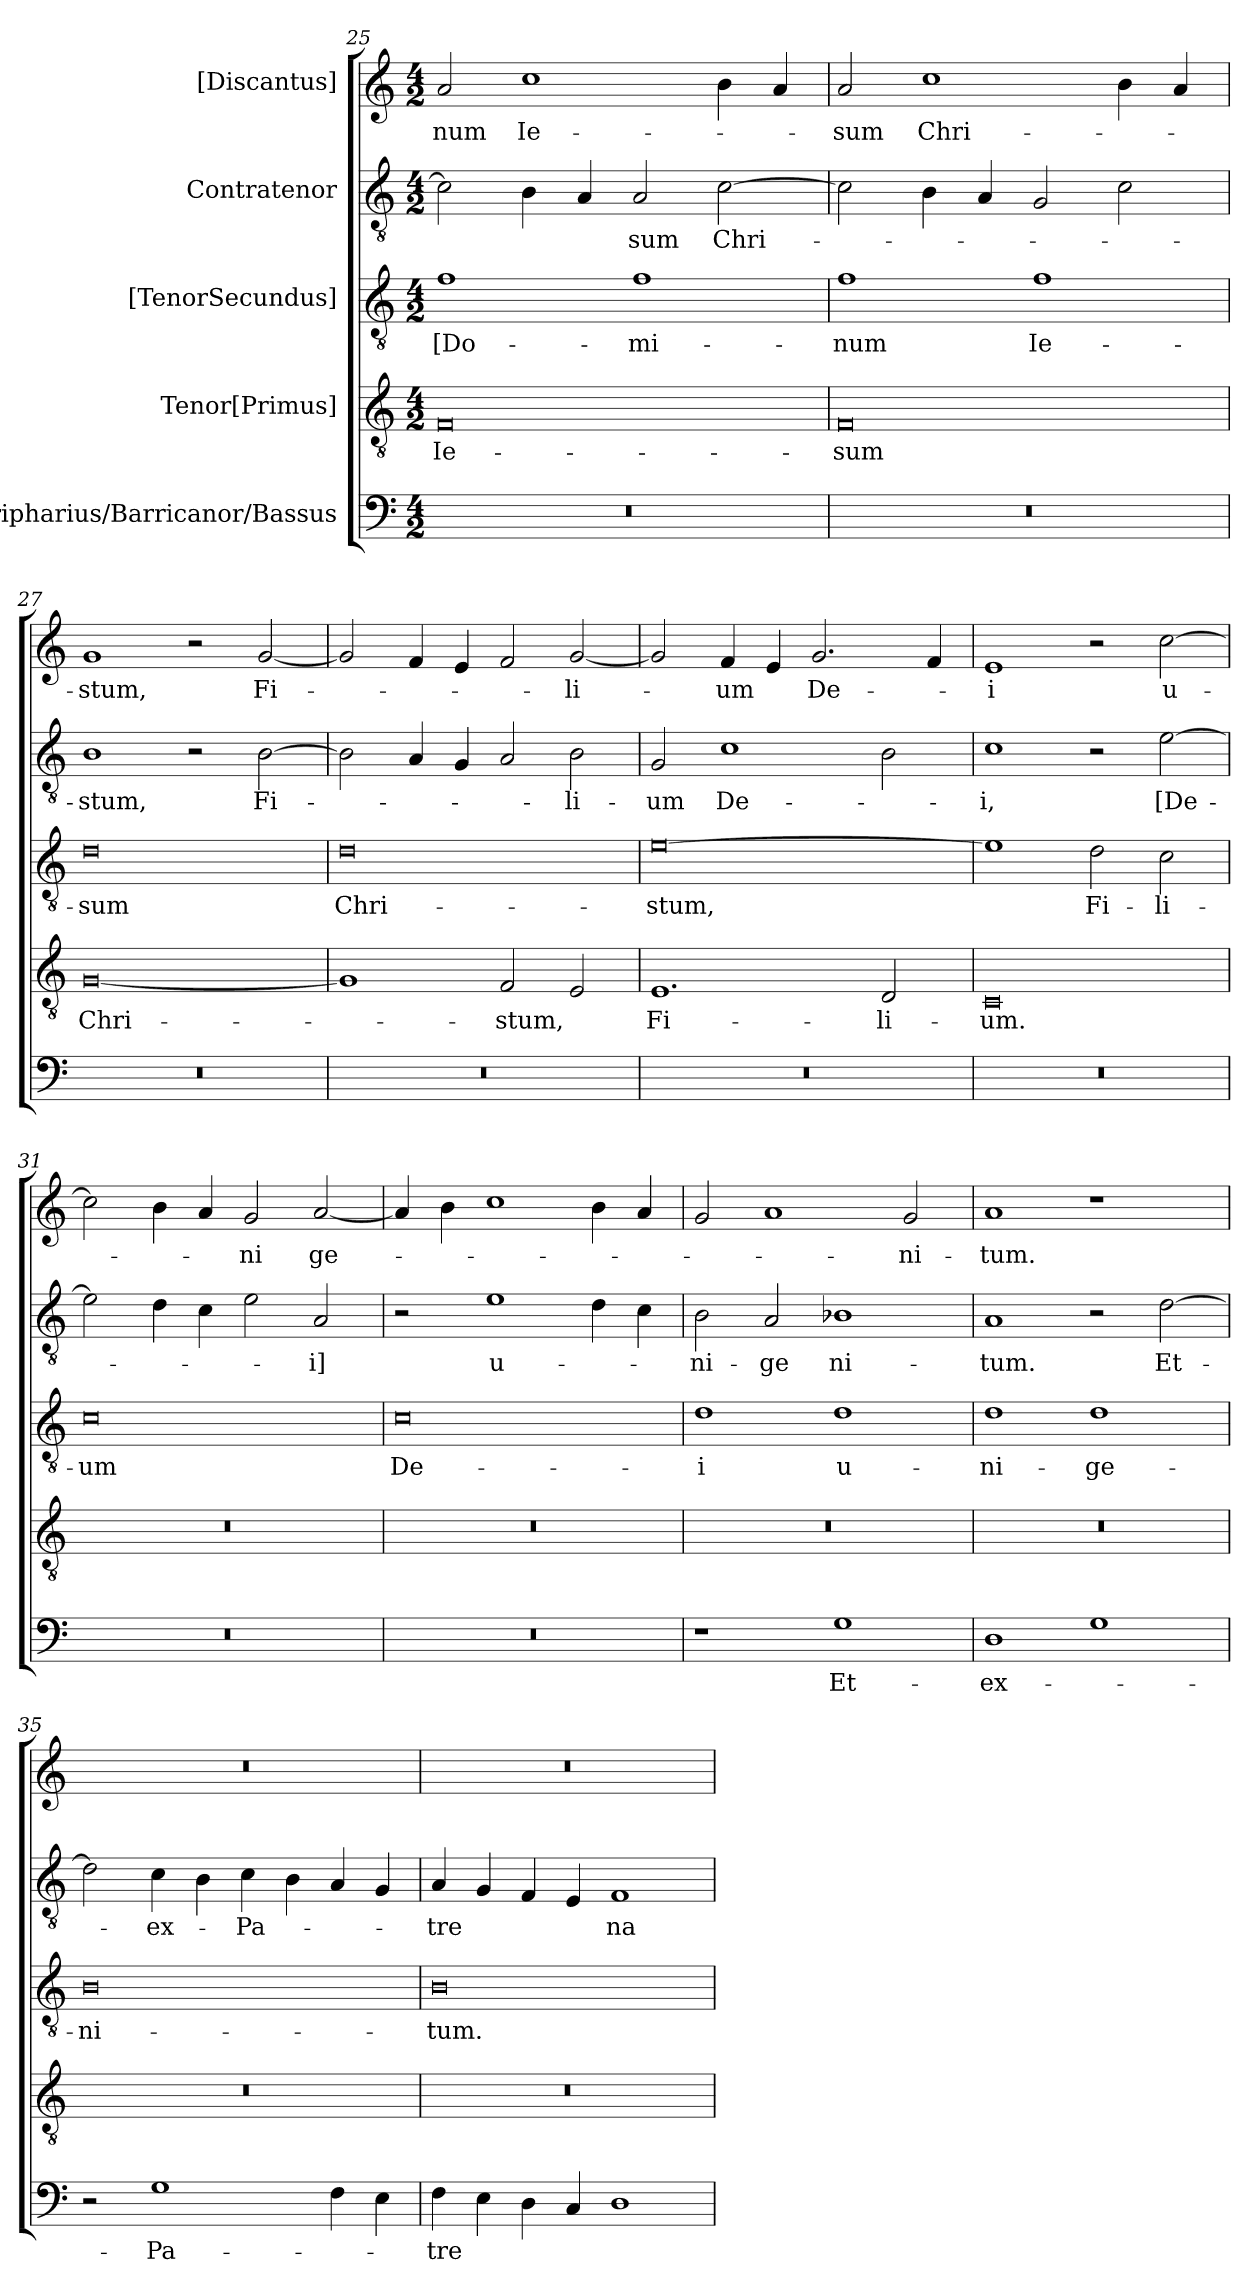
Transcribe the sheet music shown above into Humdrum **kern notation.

**kern	**text	**kern	**text	**kern	**text	**kern	**text	**kern	**text
*part5	*part5	*part4	*part4	*part3	*part3	*part2	*part2	*part1	*part1
*staff5	*staff5	*staff4	*staff4	*staff3	*staff3	*staff2	*staff2	*staff1	*staff1
*I"Barripharius/Barricanor/Bassus	*	*I"Tenor[Primus]	*	*I"[TenorSecundus]	*	*I"Contratenor	*	*I"[Discantus]	*
*clefF4	*	*clefGv2	*	*clefGv2	*	*clefGv2	*	*clefG2	*
*k[]	*	*k[]	*	*k[]	*	*k[]	*	*k[]	*
*M4/2	*	*M4/2	*	*M4/2	*	*M4/2	*	*M4/2	*
=25	=25	=25	=25	=25	=25	=25	=25	=25	=25
0r	.	0F/	Ie-	1f\	[Do-	2c\]	.	2a/	-num
.	.	.	.	.	.	4B\	.	1cc\	Ie-
.	.	.	.	.	.	4A/	.	.	.
.	.	.	.	1f\	-mi-	2A/	-sum	.	.
.	.	.	.	.	.	[2c\	Chri-	4b\	.
.	.	.	.	.	.	.	.	4a/	.
=26	=26	=26	=26	=26	=26	=26	=26	=26	=26
0r	.	0F/	-sum	1f\	-num	2c\]	.	2a/	-sum
.	.	.	.	.	.	4B\	.	1cc\	Chri-
.	.	.	.	.	.	4A/	.	.	.
.	.	.	.	1f\	Ie-	2G/	.	.	.
.	.	.	.	.	.	2c\	.	4b\	.
.	.	.	.	.	.	.	.	4a/	.
=27	=27	=27	=27	=27	=27	=27	=27	=27	=27
0r	.	[0G/	Chri-	0d\	-sum	1B\	-stum,	1g/	-stum,
.	.	.	.	.	.	2r	.	2r	.
.	.	.	.	.	.	[2B\	Fi-	[2g/	Fi-
=28	=28	=28	=28	=28	=28	=28	=28	=28	=28
0r	.	1G/]	.	0d\	Chri-	2B\]	.	2g/]	.
.	.	.	.	.	.	4A/	.	4f/	.
.	.	.	.	.	.	4G/	.	4e/	.
.	.	2F/	-stum,	.	.	2A/	.	2f/	.
.	.	2E/	.	.	.	2B\	-li-	[2g/	-li-
=29	=29	=29	=29	=29	=29	=29	=29	=29	=29
0r	.	1.E/	Fi-	[0e\	-stum,	2G/	-um	2g/]	.
.	.	.	.	.	.	1c\	De-	4f/	-um
.	.	.	.	.	.	.	.	4e/	.
.	.	.	.	.	.	.	.	2.g/	De-
.	.	2D/	-li-	.	.	2B\	.	.	.
.	.	.	.	.	.	.	.	4f/	.
=30	=30	=30	=30	=30	=30	=30	=30	=30	=30
0r	.	0C/	-um.	1e\]	.	1c\	-i,	1e/	-i
.	.	.	.	2d\	Fi-	2r	.	2r	.
.	.	.	.	2c\	-li-	[2e\	[De-	[2cc\	u-
=31	=31	=31	=31	=31	=31	=31	=31	=31	=31
0r	.	0r	.	0c\	-um	2e\]	.	2cc\]	.
.	.	.	.	.	.	4d\	.	4b\	.
.	.	.	.	.	.	4c\	.	4a/	.
.	.	.	.	.	.	2e\	.	2g/	-ni
.	.	.	.	.	.	2A/	-i]	[2a/	ge-
=32	=32	=32	=32	=32	=32	=32	=32	=32	=32
0r	.	0r	.	0c\	De-	2r	.	4a/]	.
.	.	.	.	.	.	.	.	4b\	.
.	.	.	.	.	.	1e\	u-	1cc\	.
.	.	.	.	.	.	4d\	.	4b\	.
.	.	.	.	.	.	4c\	.	4a/	.
=33	=33	=33	=33	=33	=33	=33	=33	=33	=33
1r	.	0r	.	1d\	-i	2B\	-ni-	2g/	.
.	.	.	.	.	.	2A/	-ge	1a/	.
1G\	Et-	.	.	1d\	u-	1B-X\	ni-	.	.
.	.	.	.	.	.	.	.	2g/	-ni-
=34	=34	=34	=34	=34	=34	=34	=34	=34	=34
1D\	ex-	0r	.	1d\	-ni-	1A/	-tum.	1a/	-tum.
1G\	.	.	.	1d\	-ge-	2r	.	1r	.
.	.	.	.	.	.	[2d\	Et-	.	.
=35	=35	=35	=35	=35	=35	=35	=35	=35	=35
2r	.	0r	.	0B\	-ni-	2d\]	.	0r	.
1G\	Pa-	.	.	.	.	4c\	ex-	.	.
.	.	.	.	.	.	4B\	.	.	.
.	.	.	.	.	.	4c\	Pa-	.	.
.	.	.	.	.	.	4B\	.	.	.
4F\	.	.	.	.	.	4A/	.	.	.
4E\	.	.	.	.	.	4G/	.	.	.
=36	=36	=36	=36	=36	=36	=36	=36	=36	=36
4F\	-tre	0r	.	0B\	-tum.	4A/	-tre	0r	.
4E\	.	.	.	.	.	4G/	.	.	.
4D\	.	.	.	.	.	4F/	.	.	.
4C/	.	.	.	.	.	4E/	.	.	.
1D\	.	.	.	.	.	1F/	na-	.	.
=	=	=	=	=	=	=	=	=	=
*-	*-	*-	*-	*-	*-	*-	*-	*-	*-
